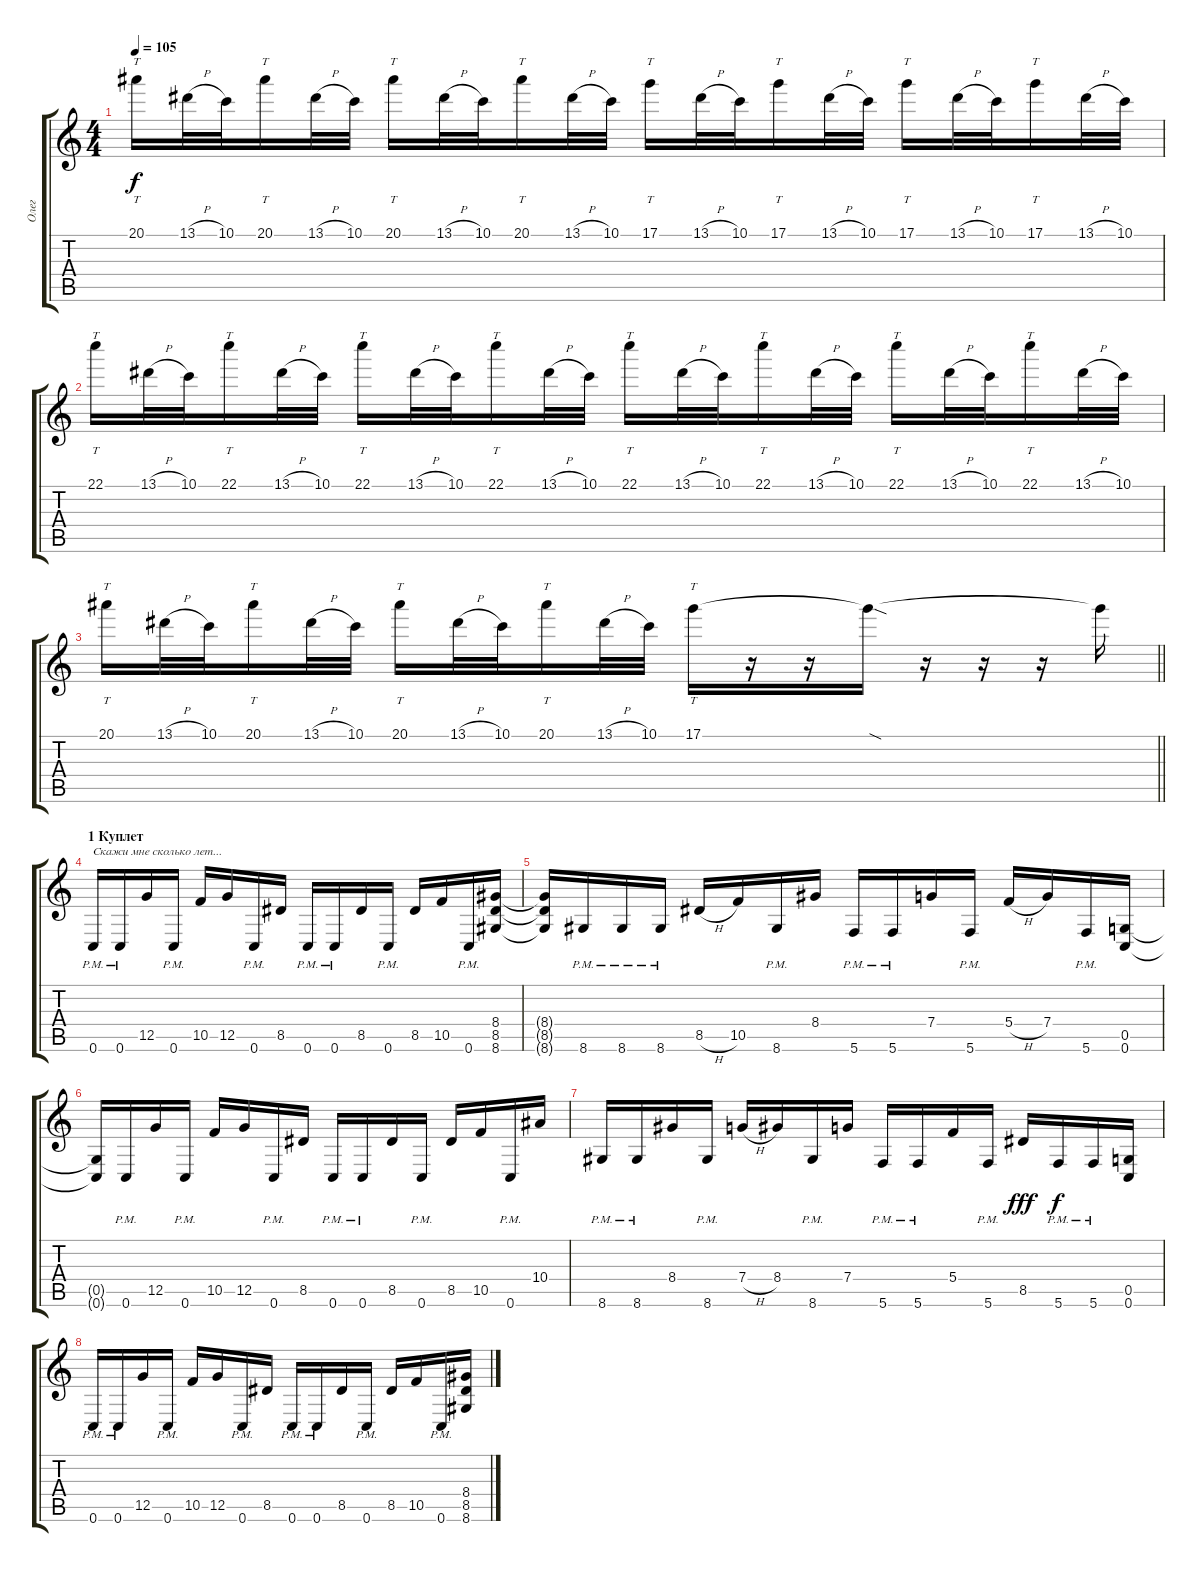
\track ("Олег" "Олег") {instrument distortionguitar}
\staff {score tabs}
\tuning (D4 A3 F3 C3 G2 C2) {hide}
\ts (4 4)
\tempo 105
\clef g2
\ks c
20.1.16{tt dy f} 13.1{h}.32 10.1.32 20.1.16{tt} 13.1{h}.32 10.1.32 20.1.16{tt} 13.1{h}.32 10.1.32 20.1.16{tt} 13.1{h}.32 10.1.32 17.1.16{tt} 13.1{h}.32 10.1.32 17.1.16{tt} 13.1{h}.32 10.1.32 17.1.16{tt} 13.1{h}.32 10.1.32 17.1.16{tt} 13.1{h}.32 10.1.32 |
22.1.16{tt} 13.1{h}.32 10.1.32 22.1.16{tt} 13.1{h}.32 10.1.32 22.1.16{tt} 13.1{h}.32 10.1.32 22.1.16{tt} 13.1{h}.32 10.1.32 22.1.16{tt} 13.1{h}.32 10.1.32 22.1.16{tt} 13.1{h}.32 10.1.32 22.1.16{tt} 13.1{h}.32 10.1.32 22.1.16{tt} 13.1{h}.32 10.1.32 |
\barLineRight lightlight
20.1.16{tt} 13.1{h}.32 10.1.32 20.1.16{tt} 13.1{h}.32 10.1.32 20.1.16{tt} 13.1{h}.32 10.1.32 20.1.16{tt} 13.1{h}.32 10.1.32 17.1.16{tt} r.16 r.16 17.1{sod t}.16 r.16 r.16 r.16 17.1{t}.16 |
\section ("" "1 Куплет")
0.6{pm}.16{txt "Скажи мне сколько лет..."} 0.6{pm}.16 12.5.16 0.6{pm}.16 10.5.16 12.5.16 0.6{pm}.16 8.5.16 0.6{pm}.16 0.6{pm}.16 8.5.16 0.6{pm}.16 8.5.16 10.5.16 0.6{pm}.16 (8.4 8.5 8.6).16 |
(8.4{t} 8.5{t} 8.6{t}).16 8.6{pm}.16 8.6{pm}.16 8.6{pm}.16 8.5{h}.16 10.5.16 8.6{pm}.16 8.4.16 5.6{pm}.16 5.6{pm}.16 7.4.16 5.6{pm}.16 5.4{h}.16 7.4.16 5.6{pm}.16 (0.5 0.6).16 |
(0.5{t} 0.6{t}).16 0.6{pm}.16 12.5.16 0.6{pm}.16 10.5.16 12.5.16 0.6{pm}.16 8.5.16 0.6{pm}.16 0.6{pm}.16 8.5.16 0.6{pm}.16 8.5.16 10.5.16 0.6{pm}.16 10.4.16 |
8.6{pm}.16 8.6{pm}.16 8.4.16 8.6{pm}.16 7.4{h}.16 8.4.16 8.6{pm}.16 7.4.16 5.6{pm}.16 5.6{pm}.16 5.4.16 5.6{pm}.16 8.5.16{dy fff} 5.6{pm}.16{dy f} 5.6{pm}.16 (0.5 0.6).16 |
0.6{pm}.16 0.6{pm}.16 12.5.16 0.6{pm}.16 10.5.16 12.5.16 0.6{pm}.16 8.5.16 0.6{pm}.16 0.6{pm}.16 8.5.16 0.6{pm}.16 8.5.16 10.5.16 0.6{pm}.16 (8.4 8.5 8.6).16
